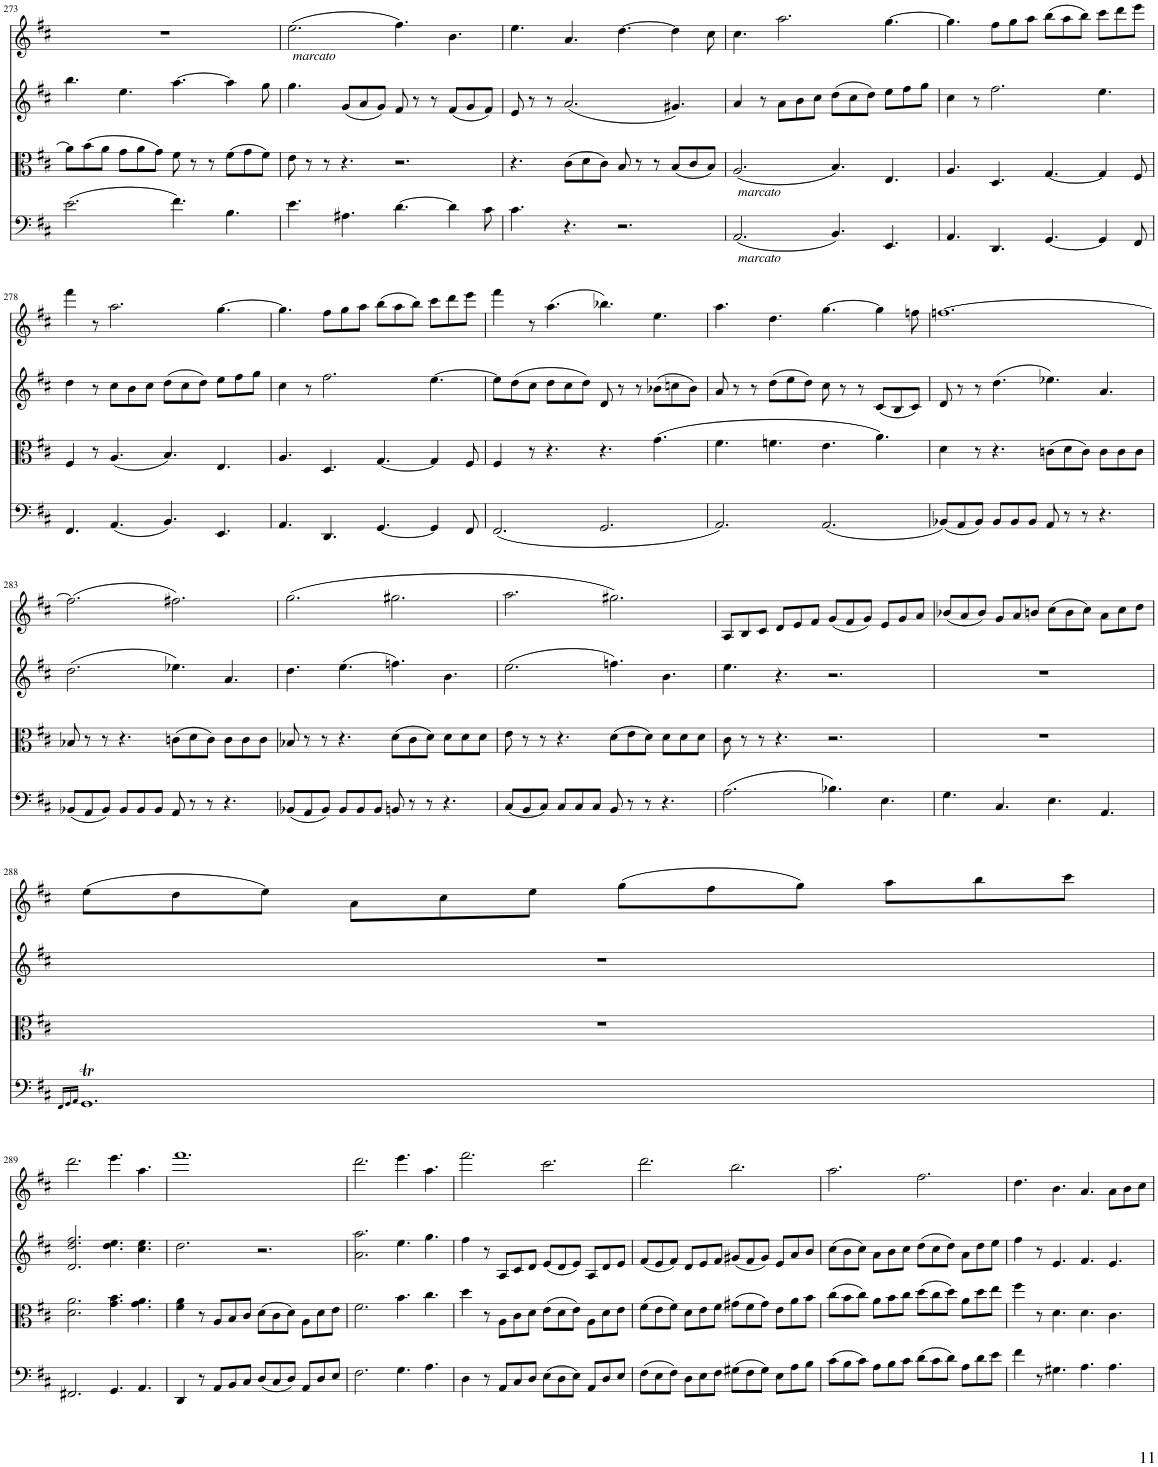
**kern	**kern	**kern	**kern
*part4	*part3	*part2	*part1
*staff4	*staff3	*staff2	*staff1
*I"Piano	*I"Piano	*I"Piano	*I"Piano
*I'Pno	*I'Pno	*I'Pno	*I'Pno
!!LO:PB:g=z
*clefF4	*clefC3	*clefG2	*clefG2
*k[f#c#]	*k[f#c#]	*k[f#c#]	*k[f#c#]
*M12/8	*M12/8	*M12/8	*M12/8
=273	=273	=273	=273
(2.e\	8a\L]	4.bb\	1.r
.	(8b\	.	.
.	8a\J	.	.
.	8g\L	4.ee\	.
.	8a\	.	.
.	8g\J)	.	.
4.f#\)	8f#\	[4.aa\	.
.	8r	.	.
.	8r	.	.
4.B\	(8f#\L	4aa\]	.
.	8g\	.	.
.	8f#\J)	8gg\	.
=274	=274	=274	=274
!	!	!	!LO:TX:b:i:t=marcato
4.e\	8e\	4.gg\	(2.ee\
.	8r	.	.
.	8r	.	.
4.A#X\	4.r	(8g/L	.
.	.	8a/	.
.	.	8g/J)	.
[4.d\	2.r	8f#/	4.ff#\)
.	.	8r	.
.	.	8r	.
4d\]	.	(8f#/L	4.b\
.	.	8g/	.
8c#\	.	8f#/J)	.
=275	=275	=275	=275
4.c#\	4.r	8e/	4.ee\
.	.	8r	.
.	.	8r	.
4.r	(8c#\L	(2.a/	4.a/
.	8d\	.	.
.	8c#\J)	.	.
2.r	8B/	.	[4.dd\
.	8r	.	.
.	8r	.	.
.	(8B/L	4.g#X/)	4dd\]
.	8c#/	.	.
.	8B/J)	.	8cc#\
=276	=276	=276	=276
!	!LO:TX:b:i:t=marcato	!	!
!LO:TX:b:i:t=marcato	!	!	!
(2.AA/	(2.A/	4a/	4.cc#\
.	.	8r	.
.	.	8a\L	2.aa\
.	.	8b\	.
.	.	8cc#\J	.
4.BB/)	4.B/)	(8dd\L	.
.	.	8cc#\	.
.	.	8dd\J)	.
4.EE/	4.E/	8ee\L	[4.gg\
.	.	8ff#\	.
.	.	8gg\J	.
=277	=277	=277	=277
4.AA/	4.A/	4cc#\	4.gg\]
.	.	8r	.
4.DD/	4.D/	2.ff#\	8ff#\L
.	.	.	8gg\
.	.	.	8aa\J
[4.GG/	[4.G/	.	(8bb\L
.	.	.	8aa\
.	.	.	8bb\J)
4GG/]	4G/]	4.ee\	8ccc#\L
.	.	.	8ddd\
8FF#/	8F#/	.	8eee\J
!!LO:LB:g=z
=278	=278	=278	=278
4.FF#/	4F#/	4dd\	4fff#\
.	8r	8r	8r
(4.AA/	(4.A/	8cc#\L	2.aa\
.	.	8b\	.
.	.	8cc#\J	.
4.BB/)	4.B/)	(8dd\L	.
.	.	8cc#\	.
.	.	8dd\J)	.
4.EE/	4.E/	8ee\L	[4.gg\
.	.	8ff#\	.
.	.	8gg\J	.
=279	=279	=279	=279
4.AA/	4.A/	4cc#\	4.gg\]
.	.	8r	.
4.DD/	4.D/	2.ff#\	8ff#\L
.	.	.	8gg\
.	.	.	8aa\J
[4.GG/	[4.G/	.	(8bb\L
.	.	.	8aa\
.	.	.	8bb\J)
4GG/]	4G/]	[4.ee\	8ccc#\L
.	.	.	8ddd\
8FF#/	8F#/	.	8eee\J
=280	=280	=280	=280
(2.FF#/	4F#/	8ee\L]	4fff#\
.	.	(8dd\	.
.	8r	8cc#\J	8r
.	4.r	8dd\L	(4.aa\
.	.	8cc#\	.
.	.	8dd\J)	.
2.GG/	4.r	8d/	4.bb-X\)
.	.	8r	.
.	.	8r	.
.	(4.g\	(8b-X\L	4.ee\
.	.	8ccn\	.
.	.	8b-\J)	.
=281	=281	=281	=281
2.AA/)	4.f#\	8a/	4.aa\
.	.	8r	.
.	.	8r	.
.	4.fn\	(8dd\L	4.dd\
.	.	8ee\	.
.	.	8dd\J)	.
(2.AA/	4.e\	8cc#\	[4.gg\
.	.	8r	.
.	.	8r	.
.	4.a\)	(8c#/L	4gg\]
.	.	8B/	.
.	.	8c#/J)	8ffn\
=282	=282	=282	=282
(8BB-X/L)	4d\	8d/	[1.ffn
8AA/	.	8r	.
8BB-/J)	8r	8r	.
8BB-/L	4.r	(4.dd\	.
8BB-/	.	.	.
8BB-/J	.	.	.
8AA/	(8cn\L	4.ee-X\)	.
8r	8d\	.	.
8r	8c\J)	.	.
4.r	8c\L	4.a/	.
.	8c\	.	.
.	8c\J	.	.
!!LO:LB:g=z
=283	=283	=283	=283
(8BB-X/L	8B-X/	(2.dd\	(2.ff\]
8AA/	8r	.	.
8BB-/J)	8r	.	.
8BB-/L	4.r	.	.
8BB-/	.	.	.
8BB-/J	.	.	.
8AA/	(8cn\L	4.ee-X\)	2.ff#X\)
8r	8d\	.	.
8r	8c\J)	.	.
4.r	8c\L	4.a/	.
.	8c\	.	.
.	8c\J	.	.
=284	=284	=284	=284
(8BB-X/L	8B-X/	4.dd\	(2.gg\
8AA/	8r	.	.
8BB-/J)	8r	.	.
8BB-/L	4.r	(4.ee\	.
8BB-/	.	.	.
8BB-/J	.	.	.
8BBn/	(8d\L	4.ffn\)	2.gg#X\
8r	8c#\	.	.
8r	8d\J)	.	.
4.r	8d\L	4.b\	.
.	8d\	.	.
.	8d\J	.	.
=285	=285	=285	=285
(8C#/L	8e\	(2.ee\	2.aa\
8BB/	8r	.	.
8C#/J)	8r	.	.
8C#/L	4.r	.	.
8C#/	.	.	.
8C#/J	.	.	.
8BB/	(8d\L	4.ffn\)	2.gg#X\)
8r	8e\	.	.
8r	8d\J)	.	.
4.r	8d\L	4.b\	.
.	8d\	.	.
.	8d\J	.	.
=286	=286	=286	=286
(2.A\	8c#\	4.ee\	8A/L
.	8r	.	8B/
.	8r	.	8c#/J
.	4.r	4.r	8d/L
.	.	.	8e/
.	.	.	8f#/J
4.B-X\)	2.r	2.r	(8g/L
.	.	.	8f#/
.	.	.	8g/J)
4.E\	.	.	8e/L
.	.	.	8g/
.	.	.	8a/J
=287	=287	=287	=287
4.G\	1.r	1.r	(8b-X/L
.	.	.	8a/
.	.	.	8b-/J)
4.C#/	.	.	8g/L
.	.	.	8a/
.	.	.	8bn/J
4.E\	.	.	(8cc#\L
.	.	.	8b\
.	.	.	8cc#\J)
4.AA/	.	.	8a\L
.	.	.	8cc#\
.	.	.	8dd\J
!!LO:LB:g=z
=288	=288	=288	=288
16qFF#/LL	.	.	.
16qGG/	.	.	.
16qAA/JJ	.	.	.
1.GGT	1.r	1.r	(8ee\L
.	.	.	8dd\
.	.	.	8ee\J)
.	.	.	8a\L
.	.	.	8cc#\
.	.	.	8ee\J
.	.	.	(8gg\L
.	.	.	8ff#\
.	.	.	8gg\J)
.	.	.	8aa\L
.	.	.	8bb\
.	.	.	8ccc#\J
!!LO:LB:g=z
=289	=289	=289	=289
2.FF#X/	2.d\ 2.a\	2.d/ 2.dd/ 2.ff#/	2.ddd\
4.GG/	4.g\ 4.b\	4.dd\ 4.ee\	4.eee\
4.AA/	4.g\ 4.a\	4.cc#\ 4.ee\	4.aa\
=290	=290	=290	=290
4DD/	4f#\ 4a\	2.dd\	1.fff#
8r	8r	.	.
8AA/L	8A/L	.	.
8BB/	8B/	.	.
8C#/J	8c#/J	.	.
(8D/L	(8d\L	2.r	.
8C#/	8c#\	.	.
8D/J)	8d\J)	.	.
8AA/L	8A\L	.	.
8D/	8d\	.	.
8E/J	8e\J	.	.
=291	=291	=291	=291
2.F#\	2.f#\	2.a\ 2.aa\	2.ddd\
4.G\	4.b\	4.ee\	4.eee\
4.A\	4.cc#\	4.gg\	4.aa\
=292	=292	=292	=292
4D\	4dd\	4ff#\	2.fff#\
8r	8r	8r	.
8AA/L	8A\L	8A/L	.
8C#/	8c#\	8c#/	.
8D/J	8d\J	8d/J	.
(8E\L	(8e\L	(8e/L	2.ccc#\
8D\	8d\	8d/	.
8E\J)	8e\J)	8e/J)	.
8AA/L	8A\L	8A/L	.
8D/	8d\	8d/	.
8E/J	8e\J	8e/J	.
=293	=293	=293	=293
(8F#\L	(8f#\L	(8f#/L	2.ddd\
8E\	8e\	8e/	.
8F#\J)	8f#\J)	8f#/J)	.
8D\L	8d\L	8d/L	.
8E\	8e\	8e/	.
8F#\J	8f#\J	8f#/J	.
(8G#X\L	(8g#X\L	(8g#X/L	2.bb\
8F#\	8f#\	8f#/	.
8G#\J)	8g#\J)	8g#/J)	.
8E\L	8e\L	8e/L	.
8A\	8a\	8a/	.
8B\J	8b\J	8b/J	.
=294	=294	=294	=294
(8c#\L	(8cc#\L	(8cc#\L	2.aa\
8B\	8b\	8b\	.
8c#\J)	8cc#\J)	8cc#\J)	.
8A\L	8a\L	8a\L	.
8B\	8b\	8b\	.
8c#\J	8cc#\J	8cc#\J	.
(8d\L	(8dd\L	(8dd\L	2.ff#\
8c#\	8cc#\	8cc#\	.
8d\J)	8dd\J)	8dd\J)	.
8A\L	8a\L	8a\L	.
8d\	8dd\	8dd\	.
8e\J	8ee\J	8ee\J	.
=295	=295	=295	=295
4f#\	4ff#\	4ff#\	4.dd\
8r	8r	8r	.
4.G#X\	4.d\	4.e/	4.b\
4.A\	4.d\	4.f#/	4.a/
4.A\	4.c#\	4.e/	8a\L
.	.	.	8b\
.	.	.	8cc#\J
=	=	=	=
*-	*-	*-	*-
